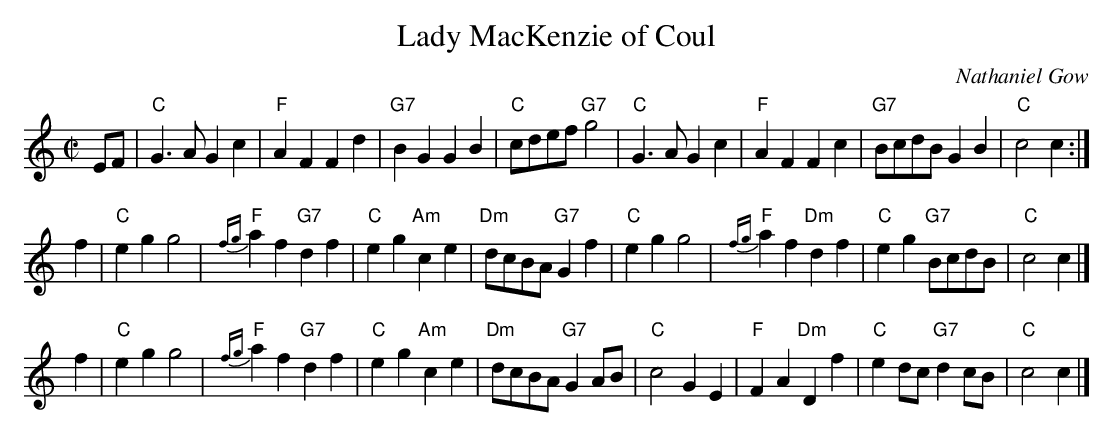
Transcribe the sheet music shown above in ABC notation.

X:1
T: Lady MacKenzie of Coul
C: Nathaniel Gow
M: C|
L: 1/8
K: C
EF \
| "C"G3A G2c2 | "F"A2F2 F2d2 | "G7"B2G2 G2B2 | "C"cdef "G7"g4 \
| "C"G3A G2c2 | "F"A2F2 F2c2 | "G7"BcdB G2B2 | "C"c4 c2 :|
f2 \
| "C"e2g2 g4 | "F"{fg}a2f2 "G7"d2f2 | "C"e2g2 "Am"c2e2 | "Dm"dcBA "G7"G2f2 \
| "C"e2g2 g4 | "F"{fg}a2f2 "Dm"d2f2 | "C"e2g2 "G7"BcdB | "C"c4 c2 |]
f2 \
| "C"e2g2 g4 | "F"{fg}a2f2 "G7"d2f2 | "C"e2g2 "Am"c2e2 | "Dm"dcBA "G7"G2AB \
| "C"c4 G2E2 | "F"F2A2 "Dm"D2f2 | "C"e2dc "G7"d2cB | "C"c4 c2 |]
